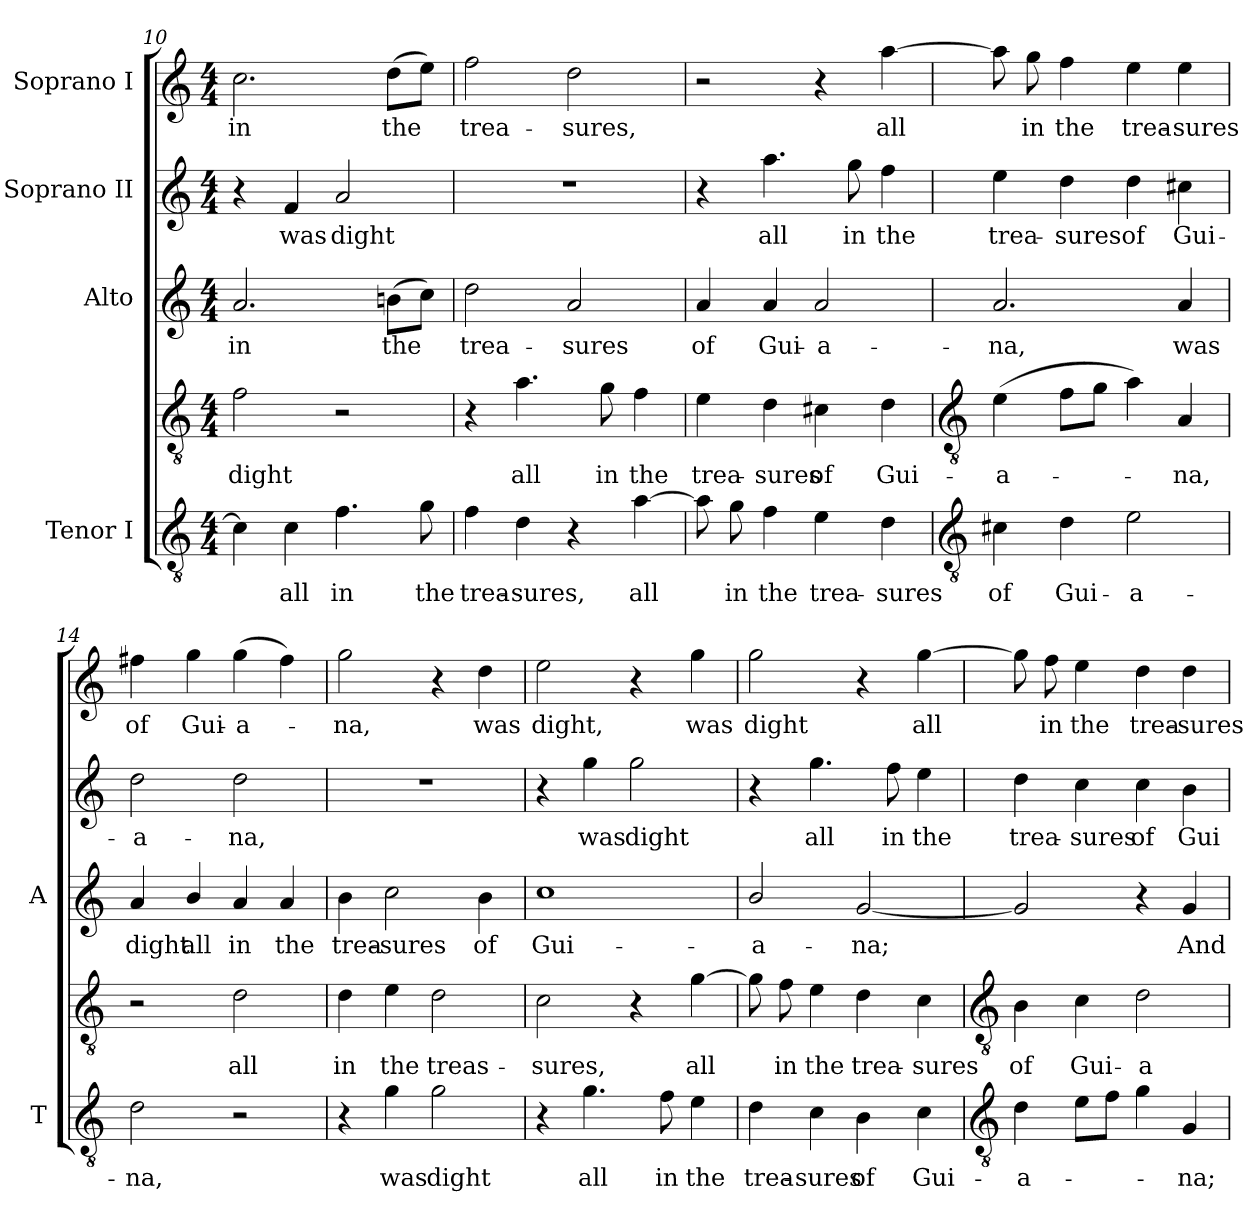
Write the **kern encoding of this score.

**kern	**text	**kern	**text	**kern	**text	**kern	**text	**kern	**text
*part4	*part4	*part4	*part4	*part3	*part3	*part2	*part2	*part1	*part1
*staff5	*staff5	*staff4	*staff4	*staff3	*staff3	*staff2	*staff2	*staff1	*staff1
*I"Tenor I	*	*	*	*I"Alto	*	*I"Soprano II	*	*I"Soprano I	*
*I'T	*	*	*	*I'A	*	*	*	*	*
*clefGv2	*	*clefGv2	*	*clefG2	*	*clefG2	*	*clefG2	*
*k[]	*	*k[]	*	*k[]	*	*k[]	*	*k[]	*
*C:	*	*C:	*	*C:	*	*C:	*	*C:	*
*M4/4	*	*M4/4	*	*M4/4	*	*M4/4	*	*M4/4	*
=10	=10	=10	=10	=10	=10	=10	=10	=10	=10
!	!	!	!LO:LY:b	!	!LO:LY:b	!	!	!	!LO:LY:b
4c]	.	2f	dight	2.a	in	4r	.	2.cc	in
!	!LO:LY:b	!	!	!	!	!	!LO:LY:b	!	!
4c	all	.	.	.	.	4f	was	.	.
!	!LO:LY:b	!	!	!	!	!	!LO:LY:b	!	!
4.f	in	2r	.	.	.	2a	dight	.	.
!	!	!	!	!	!LO:LY:b	!	!	!	!LO:LY:b
.	.	.	.	(>8bnL	the	.	.	(>8ddL	the
!	!LO:LY:b	!	!	!	!	!	!	!	!
8g	the	.	.	8ccJ)	.	.	.	8eeJ)	.
=11	=11	=11	=11	=11	=11	=11	=11	=11	=11
!	!LO:LY:b	!	!	!	!LO:LY:b	!	!	!	!LO:LY:b
4f	trea-	4r	.	2dd	trea-	1r	.	2ff	trea-
!	!LO:LY:b	!	!LO:LY:b	!	!	!	!	!	!
4d	-sures,	4.a	all	.	.	.	.	.	.
!	!	!	!	!	!LO:LY:b	!	!	!	!LO:LY:b
4r	.	.	.	2a	-sures	.	.	2dd	-sures,
!	!	!	!LO:LY:b	!	!	!	!	!	!
.	.	8g	in	.	.	.	.	.	.
!	!LO:LY:b	!	!LO:LY:b	!	!	!	!	!	!
[4a	all	4f	the	.	.	.	.	.	.
=12	=12	=12	=12	=12	=12	=12	=12	=12	=12
!	!	!	!LO:LY:b	!	!LO:LY:b	!	!	!	!
8a]	.	4e	trea-	4a	of	4r	.	2r	.
!	!LO:LY:b	!	!	!	!	!	!	!	!
8g	-in	.	.	.	.	.	.	.	.
!	!LO:LY:b	!	!LO:LY:b	!	!LO:LY:b	!	!LO:LY:b	!	!
4f	the	4d	-sures	4a	Gui-	4.aa	all	.	.
!	!LO:LY:b	!	!LO:LY:b	!	!LO:LY:b	!	!	!	!
4e	trea-	4c#X	of	2a	-a-	.	.	4r	.
!	!	!	!	!	!	!	!LO:LY:b	!	!
.	.	.	.	.	.	8gg	in	.	.
!	!LO:LY:b	!	!LO:LY:b	!	!	!	!LO:LY:b	!	!LO:LY:b
4d	-sures	4d	Gui-	.	.	4ff	the	[4aa	all
!!LO:LB:g=z
=13	=13	=13	=13	=13	=13	=13	=13	=13	=13
*clefGv2	*	*clefGv2	*	*	*	*	*	*	*
!	!LO:LY:b	!	!LO:LY:b	!	!LO:LY:b	!	!LO:LY:b	!	!
4c#X	of	(>4e	a-	2.a	-na,	4ee	trea-	8aa]	.
!	!	!	!	!	!	!	!	!	!LO:LY:b
.	.	.	.	.	.	.	.	8gg	in
!	!LO:LY:b	!	!	!	!	!	!LO:LY:b	!	!LO:LY:b
4d	Gui-	8fL	.	.	.	4dd	-sures	4ff	the
.	.	8gJ	.	.	.	.	.	.	.
!	!LO:LY:b	!	!	!	!	!	!LO:LY:b	!	!LO:LY:b
2e	-a-	4a)	.	.	.	4dd	of	4ee	trea-
!	!	!	!LO:LY:b	!	!LO:LY:b	!	!LO:LY:b	!	!LO:LY:b
.	.	4A	na,	4a	was	4cc#X	Gui-	4ee	-sures
=14	=14	=14	=14	=14	=14	=14	=14	=14	=14
!	!LO:LY:b	!	!	!	!LO:LY:b	!	!LO:LY:b	!	!LO:LY:b
2d	na,	2r	.	4a	dight	2dd	-a-	4ff#X	of
!	!	!	!	!	!LO:LY:b	!	!	!	!LO:LY:b
.	.	.	.	4b/	all	.	.	4gg	Gui-
!	!	!	!LO:LY:b	!	!LO:LY:b	!	!LO:LY:b	!	!LO:LY:b
2r	.	2d	-all	4a	in	2dd	-na,	(>4gg	-a-
!	!	!	!	!	!LO:LY:b	!	!	!	!
.	.	.	.	4a	the	.	.	4ff#)	.
=15	=15	=15	=15	=15	=15	=15	=15	=15	=15
!	!	!	!LO:LY:b	!	!LO:LY:b	!	!	!	!LO:LY:b
4r	.	4d	in	4b	trea-	1r	.	2gg	na,
!	!LO:LY:b	!	!LO:LY:b	!	!LO:LY:b	!	!	!	!
4g	-was	4e	the	2cc	-sures	.	.	.	.
!	!LO:LY:b	!	!LO:LY:b	!	!	!	!	!	!
2g	dight	2d	treas-	.	.	.	.	4r	.
!	!	!	!	!	!LO:LY:b	!	!	!	!LO:LY:b
.	.	.	.	4b	of	.	.	4dd	was
=16	=16	=16	=16	=16	=16	=16	=16	=16	=16
!	!	!	!LO:LY:b	!	!LO:LY:b	!	!	!	!LO:LY:b
4r	.	2c	sures,	1cc	Gui-	4r	.	2ee	dight,
!	!LO:LY:b	!	!	!	!	!	!LO:LY:b	!	!
4.g	all	.	.	.	.	4gg	was	.	.
!	!	!	!	!	!	!	!LO:LY:b	!	!
.	.	4r	.	.	.	2gg	dight	4r	.
!	!LO:LY:b	!	!	!	!	!	!	!	!
8f	in	.	.	.	.	.	.	.	.
!	!LO:LY:b	!	!LO:LY:b	!	!	!	!	!	!LO:LY:b
4e	the	[4g	all	.	.	.	.	4gg	was
=17	=17	=17	=17	=17	=17	=17	=17	=17	=17
!	!LO:LY:b	!	!	!	!LO:LY:b	!	!	!	!LO:LY:b
4d	trea-	8g]	.	2b/	-a-	4r	.	2gg	dight
!	!	!	!LO:LY:b	!	!	!	!	!	!
.	.	8f	in	.	.	.	.	.	.
!	!LO:LY:b	!	!LO:LY:b	!	!	!	!LO:LY:b	!	!
4c	-sures	4e	the	.	.	4.gg	all	.	.
!	!LO:LY:b	!	!LO:LY:b	!	!LO:LY:b	!	!	!	!
4B	of	4d	trea-	[2g	-na;	.	.	4r	.
!	!	!	!	!	!	!	!LO:LY:b	!	!
.	.	.	.	.	.	8ff	in	.	.
!	!LO:LY:b	!	!LO:LY:b	!	!	!	!LO:LY:b	!	!LO:LY:b
4c	Gui-	4c	-sures	.	.	4ee	the	[4gg	all
!!LO:LB:g=z
=18	=18	=18	=18	=18	=18	=18	=18	=18	=18
*clefGv2	*	*clefGv2	*	*	*	*	*	*	*
!	!LO:LY:b	!	!LO:LY:b	!	!	!	!LO:LY:b	!	!
4d	-a-	4B	-of	2g]	.	4dd	trea-	8gg]	.
!	!	!	!	!	!	!	!	!	!LO:LY:b
.	.	.	.	.	.	.	.	8ff	in
!	!	!	!LO:LY:b	!	!	!	!LO:LY:b	!	!LO:LY:b
8eL	.	4c	Gui-	.	.	4cc	-sures	4ee	the
8fJ	.	.	.	.	.	.	.	.	.
!	!	!	!LO:LY:b	!	!	!	!LO:LY:b	!	!LO:LY:b
4g	.	2d	-a-	4r	.	4cc	of	4dd	trea-
!	!LO:LY:b	!	!	!	!LO:LY:b	!	!LO:LY:b	!	!LO:LY:b
4G	na;	.	.	4g	And	4b	Gui-	4dd	-sures
=	=	=	=	=	=	=	=	=	=
*-	*-	*-	*-	*-	*-	*-	*-	*-	*-
